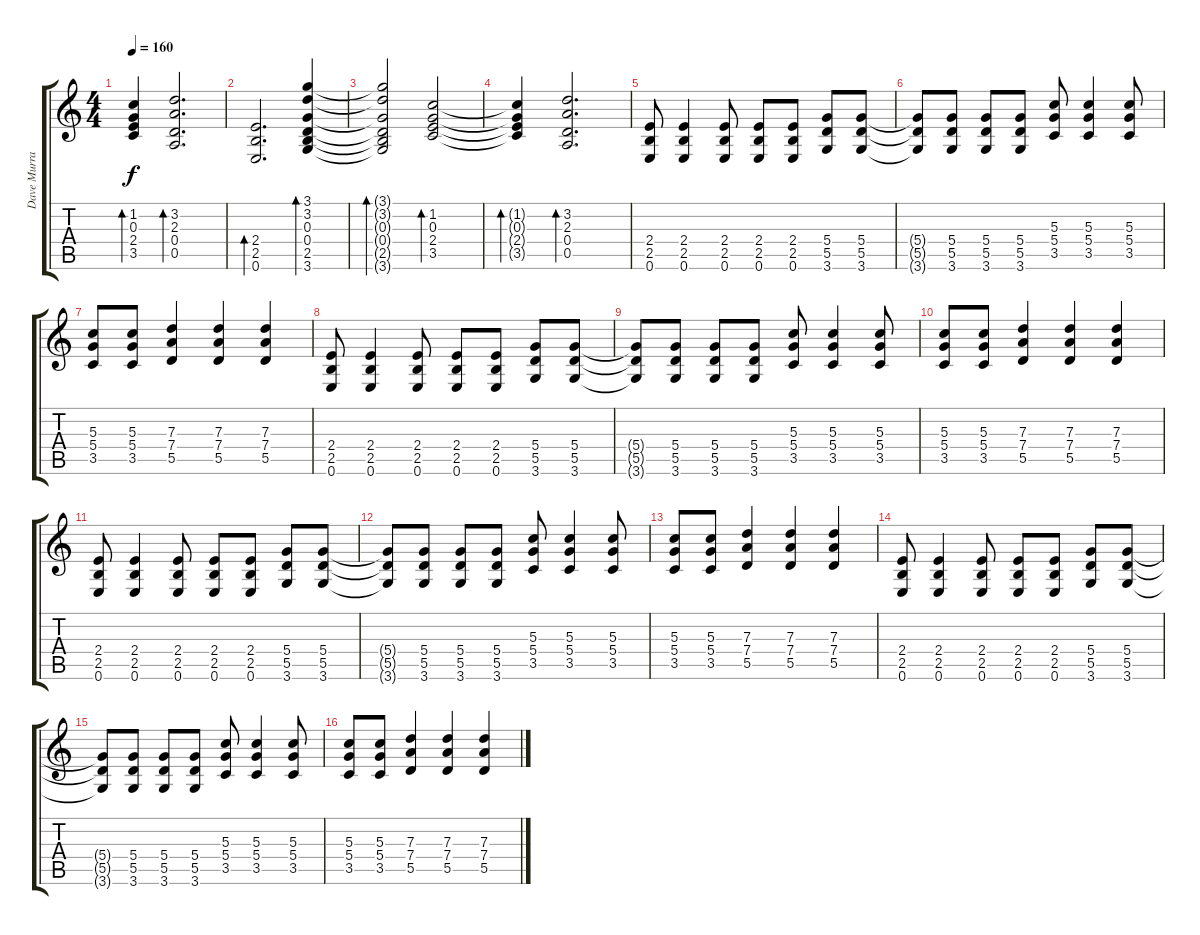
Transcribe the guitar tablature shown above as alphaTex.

\track ("Dave Murray" "Dave Murra") {instrument electricguitarjazz}
\staff {score tabs}
\tuning (E4 B3 G3 D3 A2 E2) {hide}
\ts (4 4)
\tempo 160
\clef g2
\ks c
(1.2{t} 0.3{t} 2.4{t} 3.5{t}).4{bd 480 dy f} (3.2 2.3 0.4 0.5).2{d bd 480} |
(2.4 2.5 0.6).2{d bd 480} (3.1 3.2 0.3 0.4 2.5 3.6).4{bd 480} |
(3.1{t} 3.2{t} 0.3{t} 0.4{t} 2.5{t} 3.6{t}).2{bd 480} (1.2 0.3 2.4 3.5).2{bd 480} |
(1.2{t} 0.3{t} 2.4{t} 3.5{t}).4{bd 480} (3.2 2.3 0.4 0.5).2{d bd 480} |
(2.4 2.5 0.6).8{volume 14} (2.4 2.5 0.6).4 (2.4 2.5 0.6).8 (2.4 2.5 0.6).8 (2.4 2.5 0.6).8 (5.4 5.5 3.6).8 (5.4 5.5 3.6).8 |
(5.4{t} 5.5{t} 3.6{t}).8 (5.4 5.5 3.6).8 (5.4 5.5 3.6).8 (5.4 5.5 3.6).8 (5.3 5.4 3.5).8 (5.3 5.4 3.5).4 (5.3 5.4 3.5).8 |
(5.3 5.4 3.5).8 (5.3 5.4 3.5).8 (7.3 7.4 5.5).4 (7.3 7.4 5.5).4 (7.3 7.4 5.5).4 |
(2.4 2.5 0.6).8 (2.4 2.5 0.6).4 (2.4 2.5 0.6).8 (2.4 2.5 0.6).8 (2.4 2.5 0.6).8 (5.4 5.5 3.6).8 (5.4 5.5 3.6).8 |
(5.4{t} 5.5{t} 3.6{t}).8 (5.4 5.5 3.6).8 (5.4 5.5 3.6).8 (5.4 5.5 3.6).8 (5.3 5.4 3.5).8 (5.3 5.4 3.5).4 (5.3 5.4 3.5).8 |
(5.3 5.4 3.5).8 (5.3 5.4 3.5).8 (7.3 7.4 5.5).4 (7.3 7.4 5.5).4 (7.3 7.4 5.5).4 |
(2.4 2.5 0.6).8 (2.4 2.5 0.6).4 (2.4 2.5 0.6).8 (2.4 2.5 0.6).8 (2.4 2.5 0.6).8 (5.4 5.5 3.6).8 (5.4 5.5 3.6).8 |
(5.4{t} 5.5{t} 3.6{t}).8 (5.4 5.5 3.6).8 (5.4 5.5 3.6).8 (5.4 5.5 3.6).8 (5.3 5.4 3.5).8 (5.3 5.4 3.5).4 (5.3 5.4 3.5).8 |
(5.3 5.4 3.5).8 (5.3 5.4 3.5).8 (7.3 7.4 5.5).4 (7.3 7.4 5.5).4 (7.3 7.4 5.5).4 |
(2.4 2.5 0.6).8 (2.4 2.5 0.6).4 (2.4 2.5 0.6).8 (2.4 2.5 0.6).8 (2.4 2.5 0.6).8 (5.4 5.5 3.6).8 (5.4 5.5 3.6).8 |
(5.4{t} 5.5{t} 3.6{t}).8 (5.4 5.5 3.6).8 (5.4 5.5 3.6).8 (5.4 5.5 3.6).8 (5.3 5.4 3.5).8 (5.3 5.4 3.5).4 (5.3 5.4 3.5).8 |
(5.3 5.4 3.5).8 (5.3 5.4 3.5).8 (7.3 7.4 5.5).4 (7.3 7.4 5.5).4 (7.3 7.4 5.5).4
